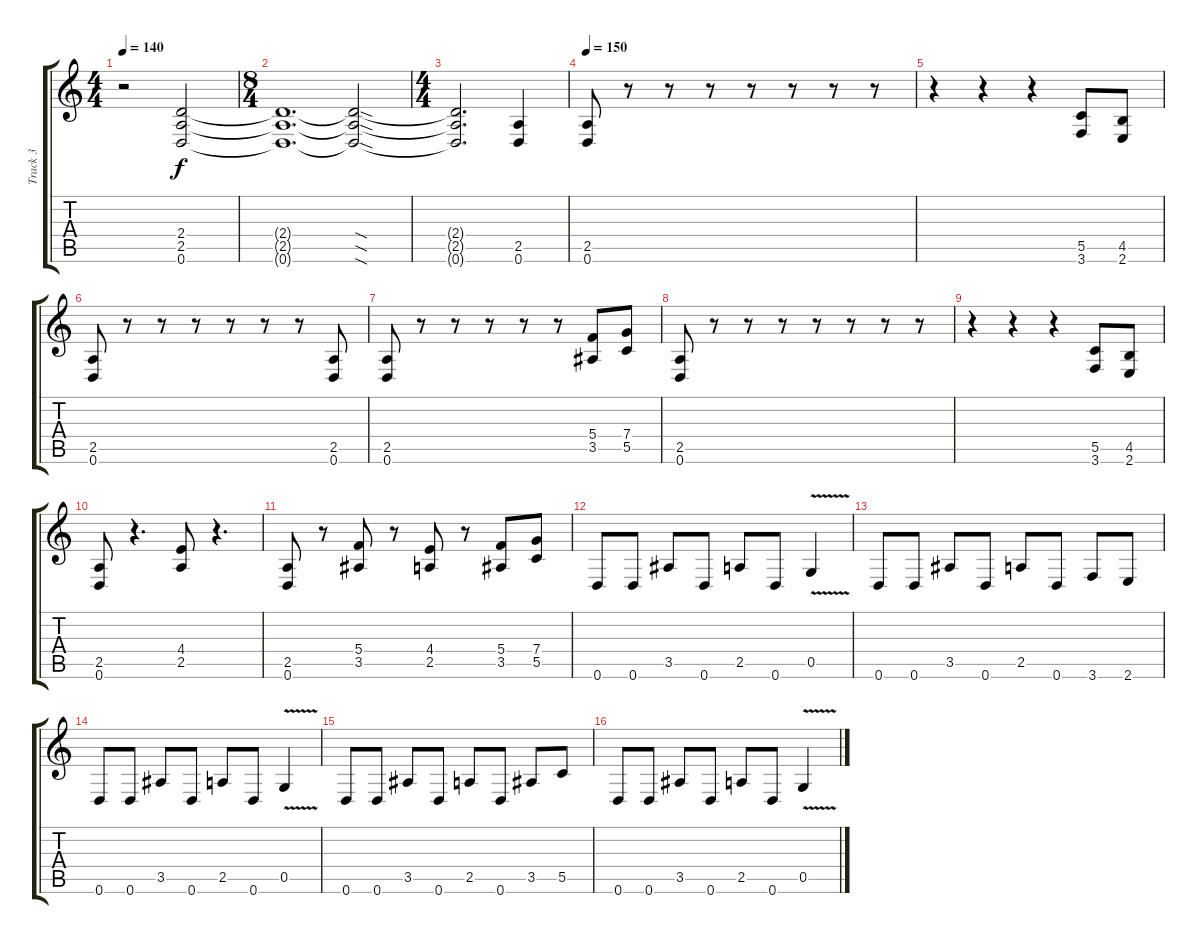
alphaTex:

\track ("Track 3" "Track 3") {instrument distortionguitar}
\staff {score tabs}
\tuning (D4 A3 F3 C3 G2 D2) {hide}
\ts (4 4)
\tempo 140
\clef g2
\ks c
r.2{dy f volume 13} (2.4 2.5 0.6).2 |
\ts (8 4)
(2.4{t} 2.5{t} 0.6{t}).1{d} (2.4{sod t} 2.5{sod t} 0.6{sod t}).2 |
\ts (4 4)
(2.4{t} 2.5{t} 0.6{t}).2{d} (2.5 0.6).4 |
\tempo 150
(2.5 0.6).8 r.8 r.8 r.8 r.8 r.8 r.8 r.8 |
r.4 r.4 r.4 (5.5 3.6).8 (4.5 2.6).8 |
(2.5 0.6).8 r.8 r.8 r.8 r.8 r.8 r.8 (2.5 0.6).8 |
(2.5 0.6).8 r.8 r.8 r.8 r.8 r.8 (5.4 3.5).8 (7.4 5.5).8 |
(2.5 0.6).8 r.8 r.8 r.8 r.8 r.8 r.8 r.8 |
r.4 r.4 r.4 (5.5 3.6).8 (4.5 2.6).8 |
(2.5 0.6).8 r.4{d} (4.4 2.5).8 r.4{d} |
(2.5 0.6).8 r.8 (5.4 3.5).8 r.8 (4.4 2.5).8 r.8 (5.4 3.5).8 (7.4 5.5).8 |
0.6.8 0.6.8 3.5.8 0.6.8 2.5.8 0.6.8 0.5{v}.4 |
0.6.8 0.6.8 3.5.8 0.6.8 2.5.8 0.6.8 3.6.8 2.6.8 |
0.6.8 0.6.8 3.5.8 0.6.8 2.5.8 0.6.8 0.5{v}.4 |
0.6.8 0.6.8 3.5.8 0.6.8 2.5.8 0.6.8 3.5.8 5.5.8 |
0.6.8 0.6.8 3.5.8 0.6.8 2.5.8 0.6.8 0.5{v}.4
